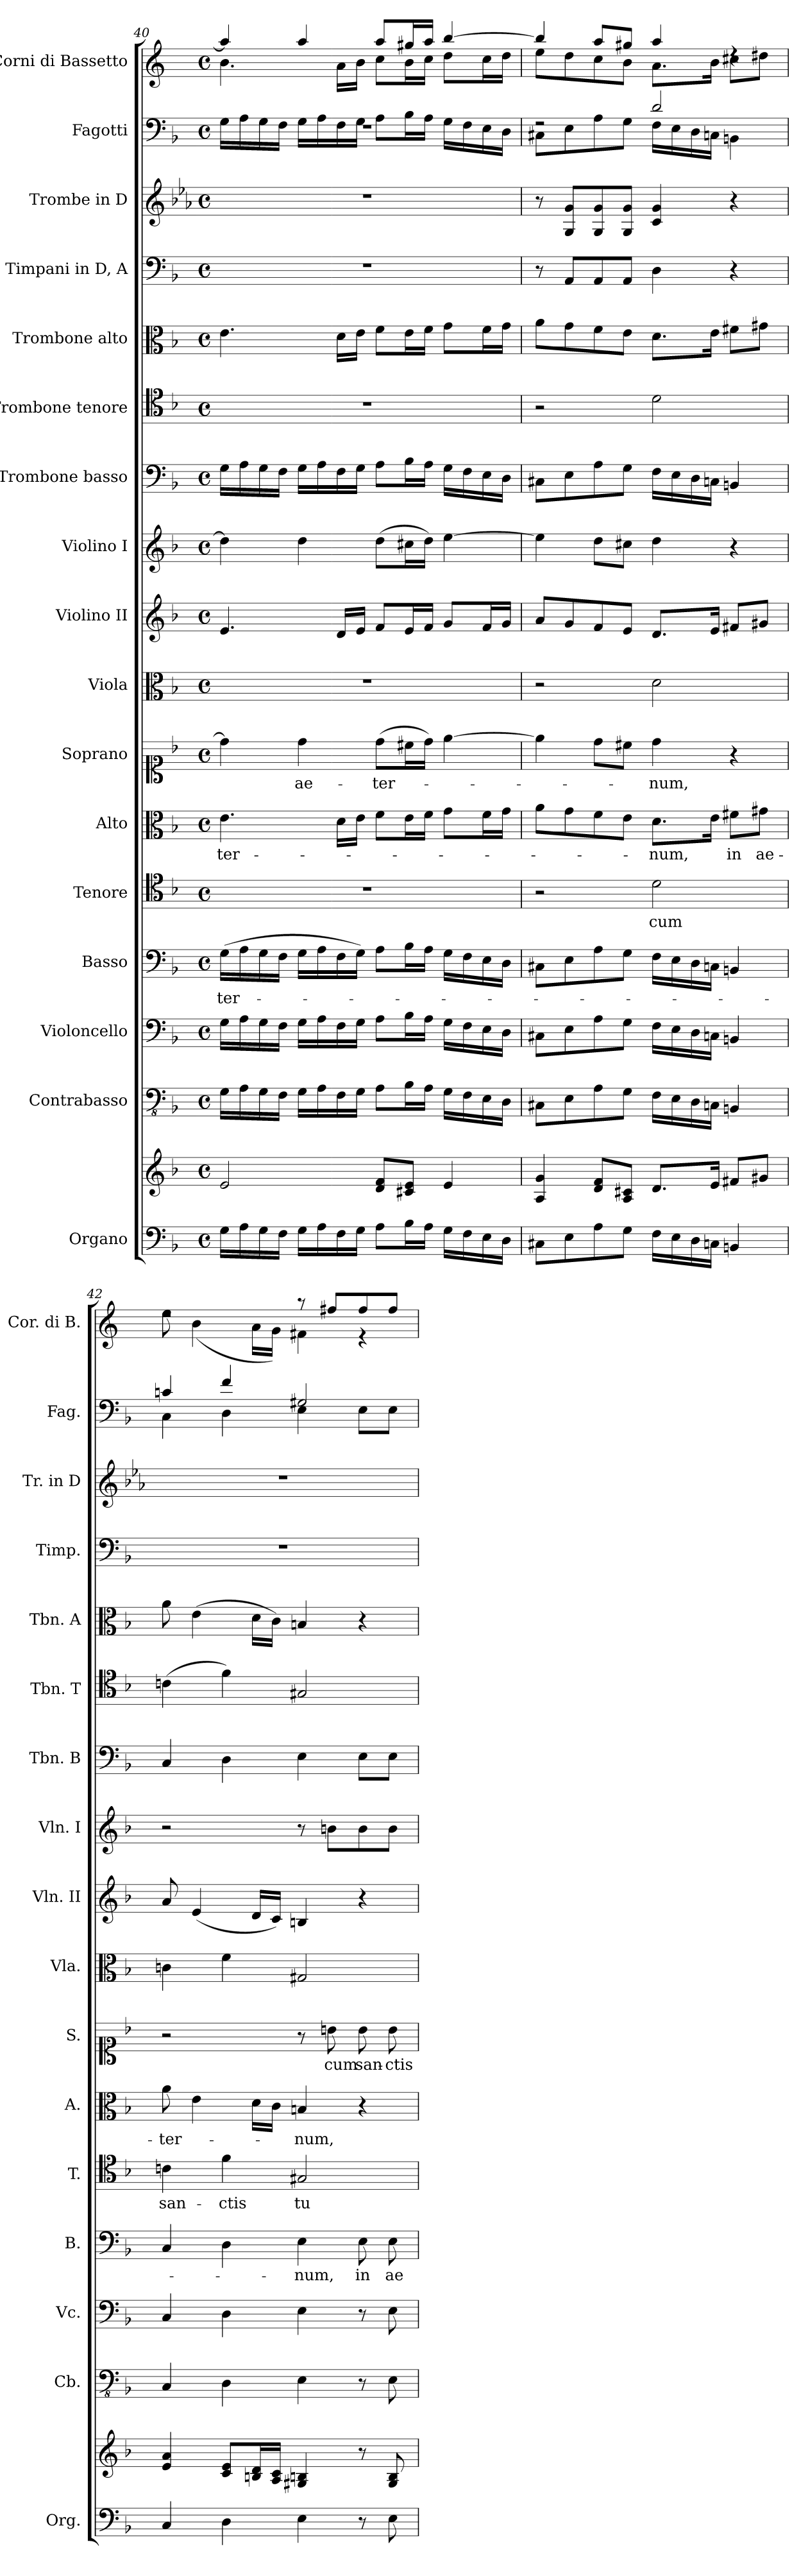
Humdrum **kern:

**kern	**kern	**kern	**kern	**kern	**text	**kern	**text	**kern	**text	**kern	**text	**kern	**kern	**kern	**kern	**kern	**kern	**kern	**kern	**kern	**kern	**text
*part17	*part17	*part16	*part15	*part14	*part14	*part13	*part13	*part12	*part12	*part11	*part11	*part10	*part9	*part8	*part7	*part6	*part5	*part4	*part3	*part2	*part1	*part1
*staff18	*staff17	*staff16	*staff15	*staff14	*staff14	*staff13	*staff13	*staff12	*staff12	*staff11	*staff11	*staff10	*staff9	*staff8	*staff7	*staff6	*staff5	*staff4	*staff3	*staff2	*staff1	*staff1
*I"Organo	*	*I"Contrabasso	*I"Violoncello	*I"Basso	*	*I"Tenore	*	*I"Alto	*	*I"Soprano	*	*I"Viola	*I"Violino II	*I"Violino I	*I"Trombone basso	*I"Trombone tenore	*I"Trombone alto	*I"Timpani in D, A	*I"Trombe in D	*I"Fagotti	*I"Corni di Bassetto	*
*I'Org.	*	*I'Cb.	*I'Vc.	*I'B.	*	*I'T.	*	*I'A.	*	*I'S.	*	*I'Vla.	*I'Vln. II	*I'Vln. I	*I'Tbn. B	*I'Tbn. T	*I'Tbn. A	*I'Timp.	*I'Tr. in D	*I'Fag.	*I'Cor. di B.	*
!!LO:PB:g=z
*clefF4	*clefG2	*clefFv4	*clefF4	*clefF4	*	*clefC4	*	*clefC3	*	*clefC1	*	*clefC3	*clefG2	*clefG2	*clefF4	*clefC4	*clefC3	*clefF4	*clefG2	*clefF4	*clefG2	*
*	*	*	*	*	*	*	*	*	*	*	*	*	*	*	*	*	*	*	*ITrd-1c-2	*	*ITrd4c7	*
*k[b-]	*k[b-]	*k[b-]	*k[b-]	*k[b-]	*	*k[b-]	*	*k[b-]	*	*k[b-]	*	*k[b-]	*k[b-]	*k[b-]	*k[b-]	*k[b-]	*k[b-]	*k[b-]	*k[b-]	*k[b-]	*k[b-]	*
*M4/4	*M4/4	*M4/4	*M4/4	*M4/4	*	*M4/4	*	*M4/4	*	*M4/4	*	*M4/4	*M4/4	*M4/4	*M4/4	*M4/4	*M4/4	*M4/4	*M4/4	*M4/4	*M4/4	*
*met(c)	*met(c)	*met(c)	*met(c)	*met(c)	*	*met(c)	*	*met(c)	*	*met(c)	*	*met(c)	*met(c)	*met(c)	*met(c)	*met(c)	*met(c)	*met(c)	*met(c)	*met(c)	*met(c)	*
=40	=40	=40	=40	=40	=40	=40	=40	=40	=40	=40	=40	=40	=40	=40	=40	=40	=40	=40	=40	=40	=40	=40
!	!	!	!	!	!LO:LY:b	!	!	!	!LO:LY:b	!	!	!	!	!	!	!	!	!	!	!	!	!
*	*	*	*	*	*	*	*	*	*	*	*	*	*	*	*	*	*	*	*	*^	*^	*
16G\LL	2e/	16GG\LL	16G\LL	(>16G\LL	-ter-	1r	.	4.e\	-ter-	4dd\]	.	1r	4.e/	4dd\]	16G\LL	1r	4.e\	1r	1r	1rF	16G\LL	4dd/]	4.e\	.
16A\	.	16AA\	16A\	16A\	.	.	.	.	.	.	.	.	.	.	16A\	.	.	.	.	.	16A\	.	.	.
16G\	.	16GG\	16G\	16G\	.	.	.	.	.	.	.	.	.	.	16G\	.	.	.	.	.	16G\	.	.	.
16F\JJ	.	16FF\JJ	16F\JJ	16F\JJ	.	.	.	.	.	.	.	.	.	.	16F\JJ	.	.	.	.	.	16F\JJ	.	.	.
!	!	!	!	!	!	!	!	!	!	!	!LO:LY:b	!	!	!	!	!	!	!	!	!	!	!	!	!
16G\LL	.	16GG\LL	16G\LL	16G\LL	.	.	.	.	.	4dd\	ae-	.	.	4dd\	16G\LL	.	.	.	.	.	16G\LL	4dd/	.	.
16A\	.	16AA\	16A\	16A\	.	.	.	.	.	.	.	.	.	.	16A\	.	.	.	.	.	16A\	.	.	.
16F\	.	16FF\	16F\	16F\	.	.	.	16d\LL	.	.	.	.	16d/LL	.	16F\	.	16d\LL	.	.	.	16F\	.	16d\LL	.
16G\JJ	.	16GG\JJ	16G\JJ	16G\JJ)	.	.	.	16e\JJ	.	.	.	.	16e/JJ	.	16G\JJ	.	16e\JJ	.	.	.	16G\JJ	.	16e\JJ	.
!	!	!	!	!	!	!	!	!	!	!	!LO:LY:b	!	!	!	!	!	!	!	!	!	!	!	!	!
8A\L	8d/ 8f/L	8AA\L	8A\L	8A\L	.	.	.	8f\L	.	(>8dd\L	-ter-	.	8f/L	(>8dd\L	8A\L	.	8f\L	.	.	.	8A\L	8dd/L	8f\L	.
16B-\L	8c#X/ 8e/J	16BB-\L	16B-\L	16B-\L	.	.	.	16e\L	.	16cc#X\L	.	.	16e/L	16cc#X\L	16B-\L	.	16e\L	.	.	.	16B-\L	16cc#X/L	16e\L	.
16A\JJ	.	16AA\JJ	16A\JJ	16A\JJ	.	.	.	16f\JJ	.	16dd\JJ)	.	.	16f/JJ	16dd\JJ)	16A\JJ	.	16f\JJ	.	.	.	16A\JJ	16dd/JJ	16f\JJ	.
16G\LL	4e/	16GG\LL	16G\LL	16G\LL	.	.	.	8g\L	.	[4ee\	.	.	8g/L	[4ee\	16G\LL	.	8g\L	.	.	.	16G\LL	[4ee/	8g\L	.
16F\	.	16FF\	16F\	16F\	.	.	.	.	.	.	.	.	.	.	16F\	.	.	.	.	.	16F\	.	.	.
16E\	.	16EE\	16E\	16E\	.	.	.	16f\L	.	.	.	.	16f/L	.	16E\	.	16f\L	.	.	.	16E\	.	16f\L	.
16D\JJ	.	16DD\JJ	16D\JJ	16D\JJ	.	.	.	16g\JJ	.	.	.	.	16g/JJ	.	16D\JJ	.	16g\JJ	.	.	.	16D\JJ	.	16g\JJ	.
=41	=41	=41	=41	=41	=41	=41	=41	=41	=41	=41	=41	=41	=41	=41	=41	=41	=41	=41	=41	=41	=41	=41	=41	=41
8C#X\L	4A/ 4g/	8CC#X\L	8C#X\L	8C#X\L	.	2r	.	8a\L	.	4ee\]	.	2r	8a/L	4ee\]	8C#X\L	2r	8a\L	8r	8r	2rF	8C#X\L	4ee/]	8a\L	.
8E\	.	8EE\	8E\	8E\	.	.	.	8g\	.	.	.	.	8g/	.	8E\	.	8g\	8AA/L	8A/ 8a/L	.	8E\	.	8g\	.
8A\	8d/ 8f/L	8AA\	8A\	8A\	.	.	.	8f\	.	8dd\L	.	.	8f/	8dd\L	8A\	.	8f\	8AA/	8A/ 8a/	.	8A\	8dd/L	8f\	.
8G\J	8A/ 8c#X/J	8GG\J	8G\J	8G\J	.	.	.	8e\J	.	8cc#X\J	.	.	8e/J	8cc#X\J	8G\J	.	8e\J	8AA/J	8A/ 8a/J	.	8G\J	8cc#X/J	8e\J	.
!	!	!	!	!	!	!	!LO:LY:b	!	!LO:LY:b	!	!LO:LY:b	!	!	!	!	!	!	!	!	!	!	!	!	!
16F\LL	8.d/L	16FF\LL	16F\LL	16F\LL	.	2d\	cum	8.d\L	-num,	4dd\	num,	2d\	8.d/L	4dd\	16F\LL	2d\	8.d\L	4D\	4d/ 4a/	2d/	16F\LL	4dd/	8.d\L	.
16E\	.	16EE\	16E\	16E\	.	.	.	.	.	.	.	.	.	.	16E\	.	.	.	.	.	16E\	.	.	.
16D\	.	16DD\	16D\	16D\	.	.	.	.	.	.	.	.	.	.	16D\	.	.	.	.	.	16D\	.	.	.
16Cn\JJ	16e/Jk	16CCn\JJ	16Cn\JJ	16Cn\JJ	.	.	.	16e\Jk	.	.	.	.	16e/Jk	.	16Cn\JJ	.	16e\Jk	.	.	.	16Cn\JJ	.	16e\Jk	.
!	!	!	!	!	!	!	!	!	!LO:LY:b	!	!	!	!	!	!	!	!	!	!	!	!	!	!	!
4BBn/	8f#X/L	4BBBn/	4BBn/	4BBn/	.	.	.	8f#X\L	in	4r	.	.	8f#X/L	4r	4BBn/	.	8f#X\L	4r	4r	.	4BBn\	4rdd	8f#X\L	.
!	!	!	!	!	!	!	!	!	!LO:LY:b	!	!	!	!	!	!	!	!	!	!	!	!	!	!	!
.	8g#X/J	.	.	.	.	.	.	8g#X\J	ae-	.	.	.	8g#X/J	.	.	.	8g#X\J	.	.	.	.	.	8g#X\J	.
=42	=42	=42	=42	=42	=42	=42	=42	=42	=42	=42	=42	=42	=42	=42	=42	=42	=42	=42	=42	=42	=42	=42	=42	=42
!	!	!	!	!	!	!	!LO:LY:b	!	!LO:LY:b	!	!	!	!	!	!	!	!	!	!	!	!	!	!	!LO:LY:b
4C/	4e/ 4a/	4CC/	4C/	4C/	.	4cn\	san-	8a\	-ter-	2r	.	4cn\	8a/	2r	4C/	(>4cn\	8a\	1r	1r	4cn/	4C\	2rdd	8a\	.
.	.	.	.	.	.	.	.	4e\	.	.	.	.	(<4e/	.	.	.	(>4e\	.	.	.	.	.	(<4e\	.
!	!	!	!	!	!	!	!LO:LY:b	!	!	!	!	!	!	!	!	!	!	!	!	!	!	!	!	!
4D\	8c/ 8e/L	4DD\	4D\	4D\	.	4f\	-ctis	.	.	.	.	4f\	.	.	4D\	4f\)	.	.	.	4f/	4D\	.	.	.
.	16Bn/ 16d/L	.	.	.	.	.	.	16d\LL	.	.	.	.	16d/LL	.	.	.	16d\LL	.	.	.	.	.	16d\LL	.
.	16A/ 16c/JJ	.	.	.	.	.	.	16c\JJ	.	.	.	.	16c/JJ)	.	.	.	16c\JJ)	.	.	.	.	.	16c\JJ)	.
!	!	!	!	!	!LO:LY:b	!	!LO:LY:b	!	!LO:LY:b	!	!	!	!	!	!	!	!	!	!	!	!	!	!	!
4E\	4G#X/ 4Bn/	4EE\	4E\	4E\	-num,	2G#X/	tu-	4Bn/	-num,	8r	.	2G#X/	4Bn/	8r	4E\	2G#X/	4Bn/	.	.	2G#X/	4E\	8r	4Bn\	.
!	!	!	!	!	!	!	!	!	!	!	!LO:LY:b	!	!	!	!	!	!	!	!	!	!	!	!	!
.	.	.	.	.	.	.	.	.	.	8bn\	cum	.	.	8bn\L	.	.	.	.	.	.	.	8bn/L	.	.
!	!	!	!	!	!LO:LY:b	!	!	!	!	!	!LO:LY:b	!	!	!	!	!	!	!	!	!	!	!	!	!
8r	8r	8r	8r	8E\	in	.	.	4r	.	8b\	san-	.	4r	8b\	8E\L	.	4r	.	.	.	8E\L	8b/	4r	.
!	!	!	!	!	!LO:LY:b	!	!	!	!	!	!LO:LY:b	!	!	!	!	!	!	!	!	!	!	!	!	!
8E\	8G#/ 8B/	8EE\	8E\	8E\	ae-	.	.	.	.	8b\	-ctis	.	.	8b\J	8E\J	.	.	.	.	.	8E\J	8b/J	.	.
*	*	*	*	*	*	*	*	*	*	*	*	*	*	*	*	*	*	*	*	*v	*v	*	*	*
*	*	*	*	*	*	*	*	*	*	*	*	*	*	*	*	*	*	*	*	*	*v	*v	*
=	=	=	=	=	=	=	=	=	=	=	=	=	=	=	=	=	=	=	=	=	=	=
*-	*-	*-	*-	*-	*-	*-	*-	*-	*-	*-	*-	*-	*-	*-	*-	*-	*-	*-	*-	*-	*-	*-
